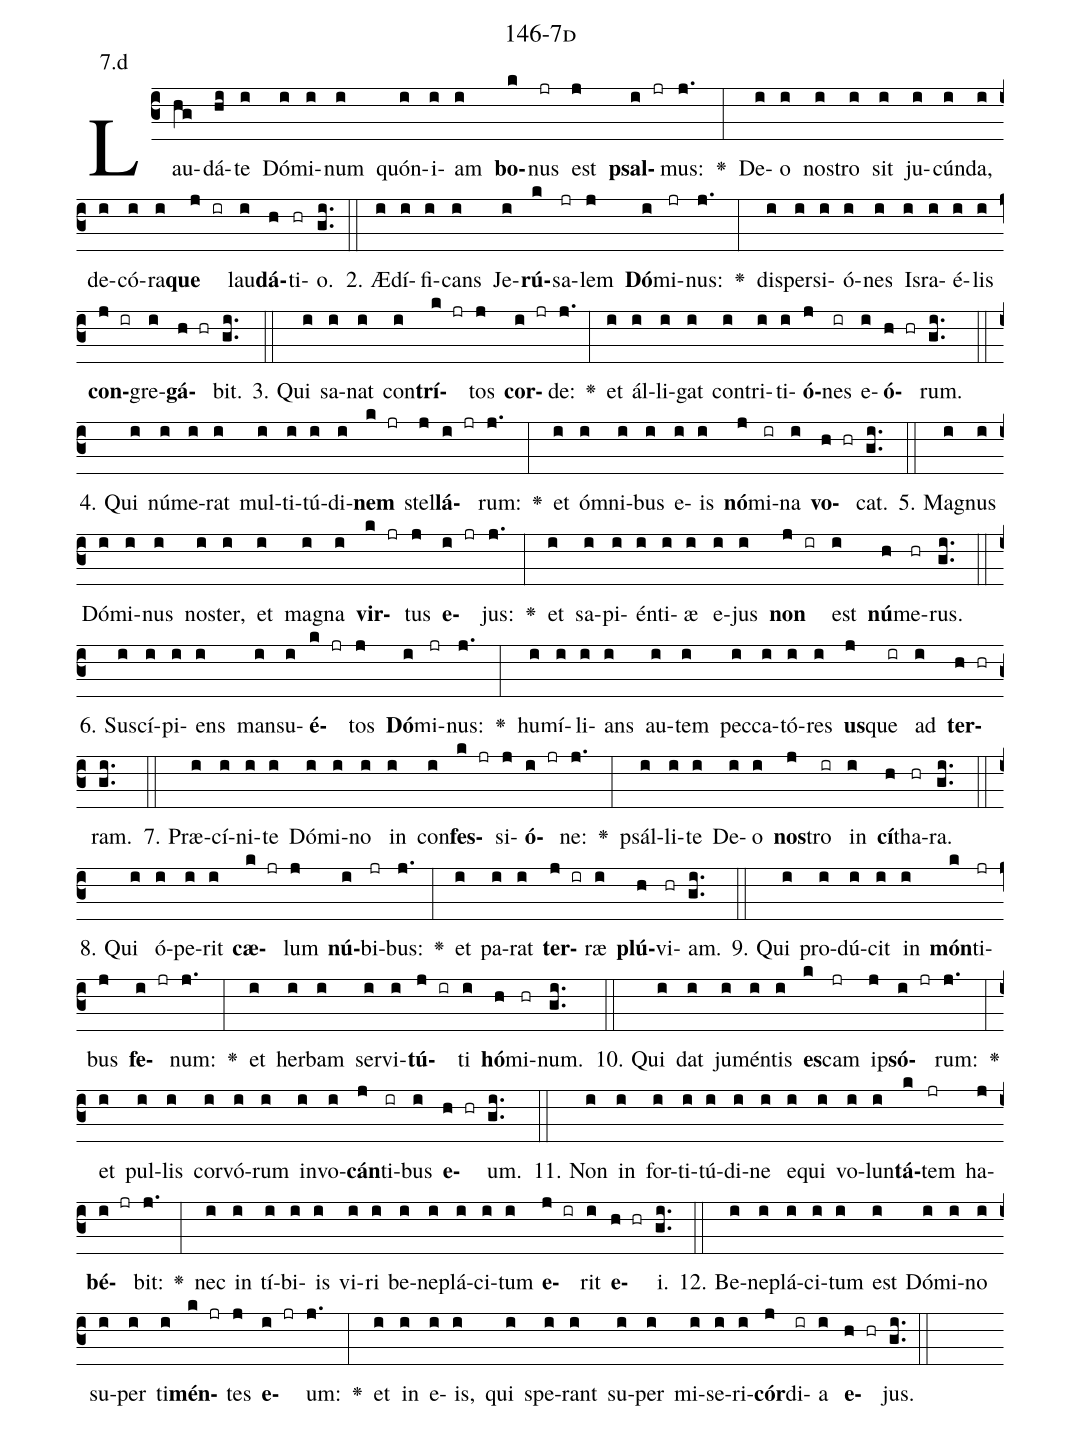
name: 146-7d;
annotation: 7.d;
%%
(c3)Lau(hg)dá(hi)te(i) Dó(i)mi(i)num(i) quón(i)i(i)am(i) <b>bo</b>(k)nus(jr) est(j) <b>psal</b>(i jr)mus:(j.) <v>\greheightstar</v>(:) De(i)o(i) nos(i)tro(i) sit(i) ju(i)cún(i)da,(i) de(i)có(i)ra(i)<b>que</b>(j ir) lau(i)<b>dá</b>(h)ti(hr)o.(gi..) (::)
2. Æ(i)dí(i)fi(i)cans(i) Je(i)<b>rú</b>(k)sa(jr)lem(j) <b>Dó</b>(i)mi(jr)nus:(j.) <v>\greheightstar</v>(:) di(i)sper(i)si(i)ó(i)nes(i) Is(i)ra(i)é(i)lis(i) <b>con</b>(j ir)gre(i)<b>gá</b>(h hr)bit.(gi..) (::)
3. Qui(i) sa(i)nat(i) con(i)<b>trí</b>(k jr)tos(j) <b>cor</b>(i jr)de:(j.) <v>\greheightstar</v>(:) et(i) ál(i)li(i)gat(i) con(i)tri(i)ti(i)<b>ó</b>(j)nes(ir) e(i)<b>ó</b>(h hr)rum.(gi..) (::)
4. Qui(i) nú(i)me(i)rat(i) mul(i)ti(i)tú(i)di(i)<b>nem</b>(k jr) stel(j)<b>lá</b>(i jr)rum:(j.) <v>\greheightstar</v>(:) et(i) óm(i)ni(i)bus(i) e(i)is(i) <b>nó</b>(j)mi(ir)na(i) <b>vo</b>(h hr)cat.(gi..) (::)
5. Ma(i)gnus(i) Dó(i)mi(i)nus(i) nos(i)ter,(i) et(i) ma(i)gna(i) <b>vir</b>(k jr)tus(j) <b>e</b>(i jr)jus:(j.) <v>\greheightstar</v>(:) et(i) sa(i)pi(i)én(i)ti(i)æ(i) e(i)jus(i) <b>non</b>(j ir) est(i) <b>nú</b>(h)me(hr)rus.(gi..) (::)
6. Su(i)scí(i)pi(i)ens(i) man(i)su(i)<b>é</b>(k jr)tos(j) <b>Dó</b>(i)mi(jr)nus:(j.) <v>\greheightstar</v>(:) hu(i)mí(i)li(i)ans(i) au(i)tem(i) pec(i)ca(i)tó(i)res(i) <b>us</b>(j)que(ir) ad(i) <b>ter</b>(h hr)ram.(gi..) (::)
7. Præ(i)cí(i)ni(i)te(i) Dó(i)mi(i)no(i) in(i) con(i)<b>fes</b>(k jr)si(j)<b>ó</b>(i jr)ne:(j.) <v>\greheightstar</v>(:) psál(i)li(i)te(i) De(i)o(i) <b>nos</b>(j)tro(ir) in(i) <b>cí</b>(h)tha(hr)ra.(gi..) (::)
8. Qui(i) ó(i)pe(i)rit(i) <b>cæ</b>(k jr)lum(j) <b>nú</b>(i)bi(jr)bus:(j.) <v>\greheightstar</v>(:) et(i) pa(i)rat(i) <b>ter</b>(j ir)ræ(i) <b>plú</b>(h)vi(hr)am.(gi..) (::)
9. Qui(i) pro(i)dú(i)cit(i) in(i) <b>món</b>(k)ti(jr)bus(j) <b>fe</b>(i jr)num:(j.) <v>\greheightstar</v>(:) et(i) her(i)bam(i) ser(i)vi(i)<b>tú</b>(j ir)ti(i) <b>hó</b>(h)mi(hr)num.(gi..) (::)
10. Qui(i) dat(i) ju(i)mén(i)tis(i) <b>es</b>(k)cam(jr) ip(j)<b>só</b>(i jr)rum:(j.) <v>\greheightstar</v>(:) et(i) pul(i)lis(i) cor(i)vó(i)rum(i) in(i)vo(i)<b>cán</b>(j)ti(ir)bus(i) <b>e</b>(h hr)um.(gi..) (::)
11. Non(i) in(i) for(i)ti(i)tú(i)di(i)ne(i) e(i)qui(i) vo(i)lun(i)<b>tá</b>(k)tem(jr) ha(j)<b>bé</b>(i jr)bit:(j.) <v>\greheightstar</v>(:) nec(i) in(i) tí(i)bi(i)is(i) vi(i)ri(i) be(i)ne(i)plá(i)ci(i)tum(i) <b>e</b>(j ir)rit(i) <b>e</b>(h hr)i.(gi..) (::)
12. Be(i)ne(i)plá(i)ci(i)tum(i) est(i) Dó(i)mi(i)no(i) su(i)per(i) ti(i)<b>mén</b>(k jr)tes(j) <b>e</b>(i jr)um:(j.) <v>\greheightstar</v>(:) et(i) in(i) e(i)is,(i) qui(i) spe(i)rant(i) su(i)per(i) mi(i)se(i)ri(i)<b>cór</b>(j)di(ir)a(i) <b>e</b>(h hr)jus.(gi..) (::)
